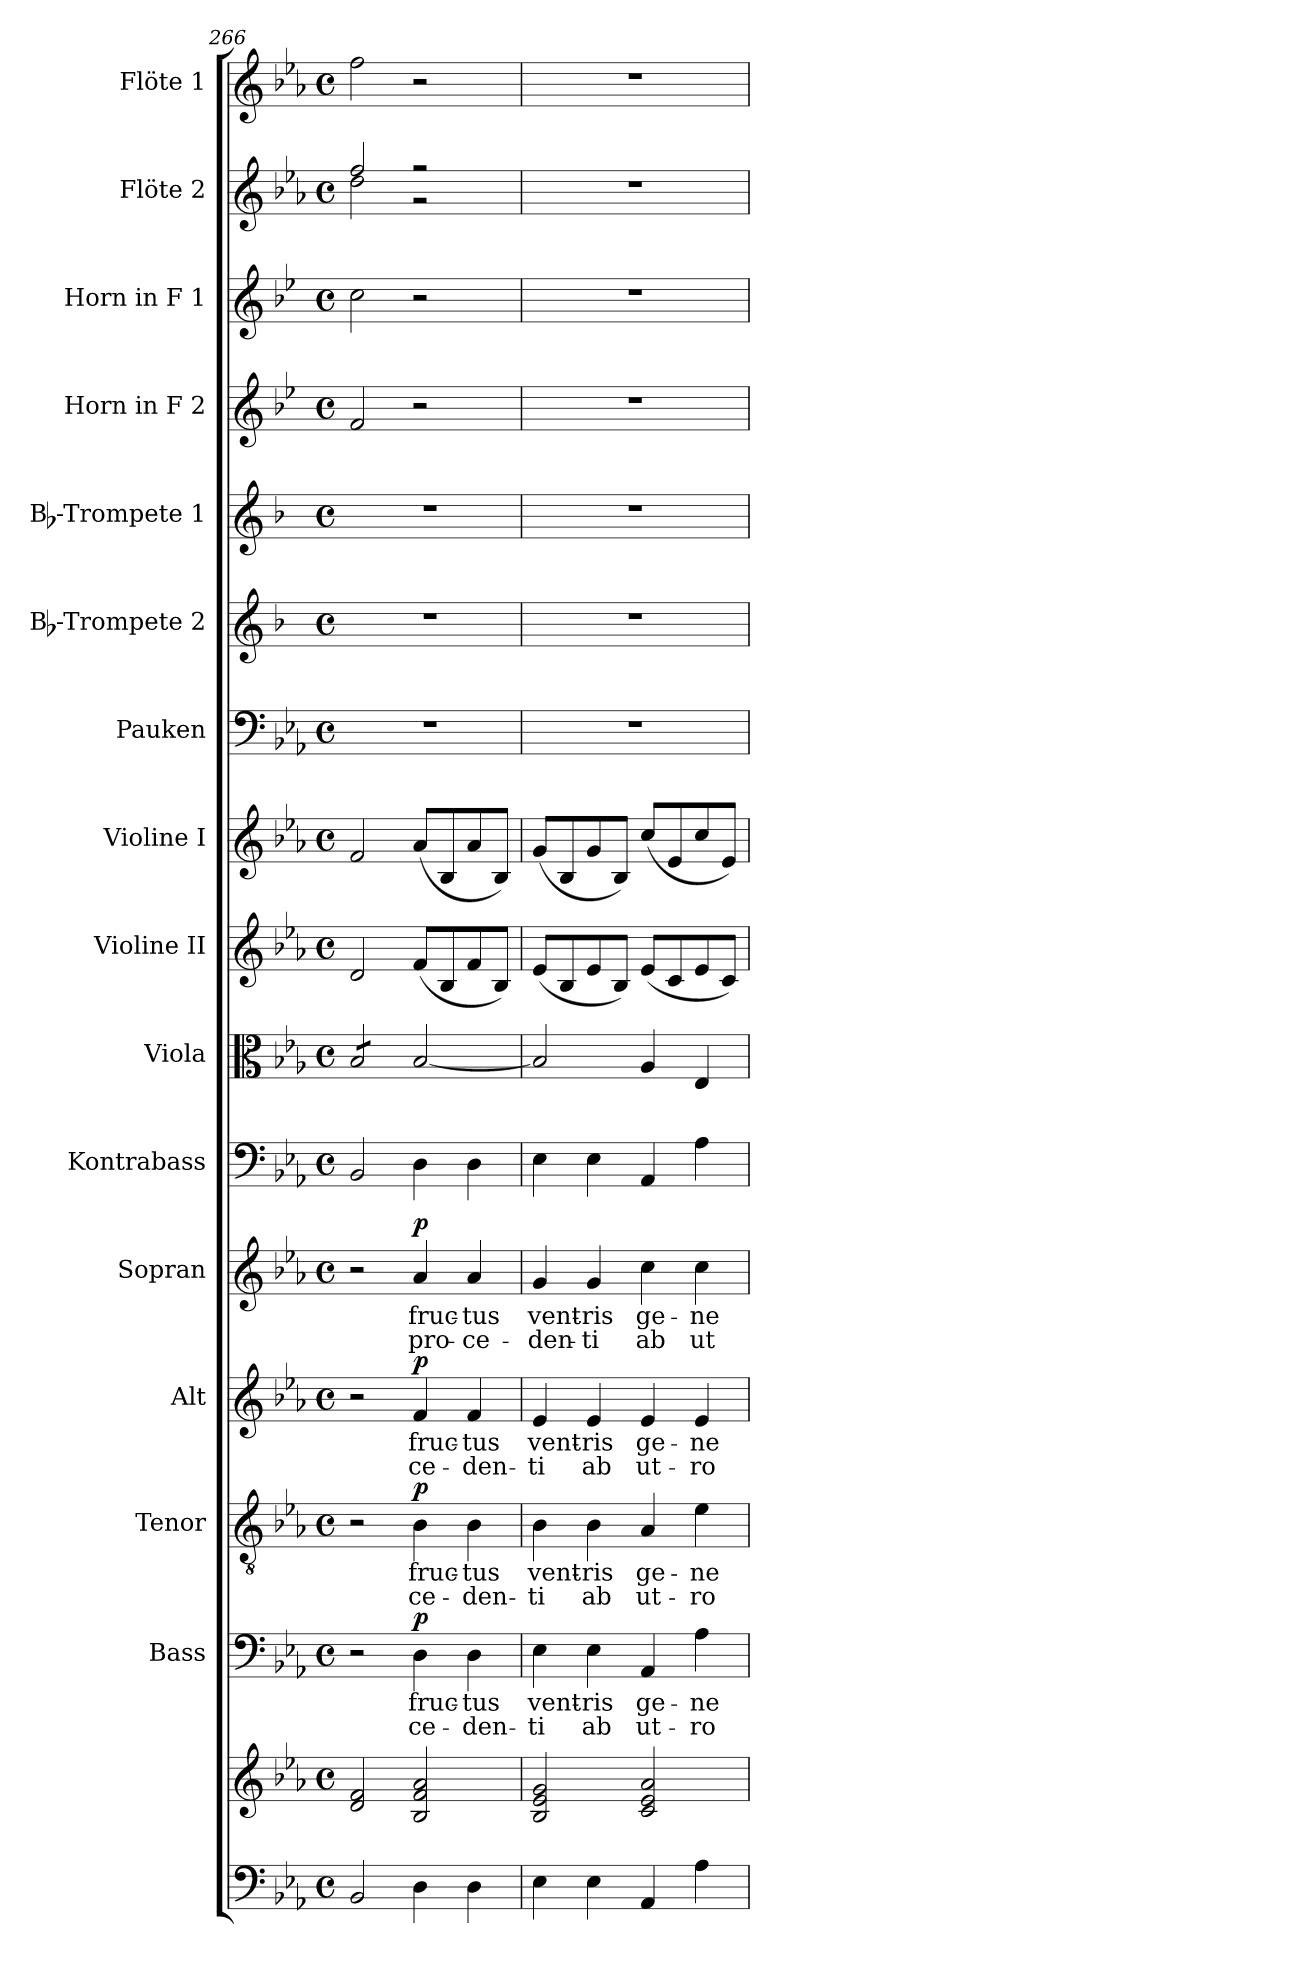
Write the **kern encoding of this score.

**kern	**kern	**kern	**text	**text	**dynam	**kern	**text	**text	**dynam	**kern	**text	**text	**dynam	**kern	**text	**text	**dynam	**kern	**kern	**kern	**kern	**kern	**kern	**kern	**kern	**kern	**kern	**kern
*part16	*part16	*part15	*part15	*part15	*part15	*part14	*part14	*part14	*part14	*part13	*part13	*part13	*part13	*part12	*part12	*part12	*part12	*part11	*part10	*part9	*part8	*part7	*part6	*part5	*part4	*part3	*part2	*part1
*staff17	*staff16	*staff15	*staff15	*staff15	*staff15	*staff14	*staff14	*staff14	*staff14	*staff13	*staff13	*staff13	*staff13	*staff12	*staff12	*staff12	*staff12	*staff11	*staff10	*staff9	*staff8	*staff7	*staff6	*staff5	*staff4	*staff3	*staff2	*staff1
*	*	*I"Bass	*	*	*	*I"Tenor	*	*	*	*I"Alt	*	*	*	*I"Sopran	*	*	*	*I"Kontrabass	*I"Viola	*I"Violine II	*I"Violine I	*I"Pauken	*I"Bb-Trompete 2	*I"Bb-Trompete 1	*I"Horn in F 2	*I"Horn in F 1	*I"Flöte 2	*I"Flöte 1
*	*	*I'B.	*	*	*	*I'T.	*	*	*	*I'A.	*	*	*	*I'S.	*	*	*	*I'Kb.	*I'Vla.	*I'Vl. II	*I'Vl. I	*I'Pk.	*I'Bb Trp. 2	*I'Bb Trp. 1	*	*	*I'Fl. 2	*I'Fl. 1
*clefF4	*clefG2	*clefF4	*	*	*	*clefGv2	*	*	*	*clefG2	*	*	*	*clefG2	*	*	*	*clefF4	*clefC3	*clefG2	*clefG2	*clefF4	*clefG2	*clefG2	*clefG2	*clefG2	*clefG2	*clefG2
*	*	*	*	*	*	*	*	*	*	*	*	*	*	*	*	*	*	*ITrd7c12	*	*	*	*	*ITrd1c2	*ITrd1c2	*ITrd4c7	*ITrd4c7	*	*
*k[b-e-a-]	*k[b-e-a-]	*k[b-e-a-]	*	*	*	*k[b-e-a-]	*	*	*	*k[b-e-a-]	*	*	*	*k[b-e-a-]	*	*	*	*k[b-e-a-]	*k[b-e-a-]	*k[b-e-a-]	*k[b-e-a-]	*k[b-e-a-]	*k[b-e-a-]	*k[b-e-a-]	*k[b-e-a-]	*k[b-e-a-]	*k[b-e-a-]	*k[b-e-a-]
*E-:	*E-:	*E-:	*	*	*	*E-:	*	*	*	*E-:	*	*	*	*E-:	*	*	*	*E-:	*E-:	*E-:	*E-:	*E-:	*E-:	*E-:	*E-:	*E-:	*E-:	*E-:
*M4/4	*M4/4	*M4/4	*	*	*	*M4/4	*	*	*	*M4/4	*	*	*	*M4/4	*	*	*	*M4/4	*M4/4	*M4/4	*M4/4	*M4/4	*M4/4	*M4/4	*M4/4	*M4/4	*M4/4	*M4/4
*met(c)	*met(c)	*met(c)	*	*	*	*met(c)	*	*	*	*met(c)	*	*	*	*met(c)	*	*	*	*met(c)	*met(c)	*met(c)	*met(c)	*met(c)	*met(c)	*met(c)	*met(c)	*met(c)	*met(c)	*met(c)
=266	=266	=266	=266	=266	=266	=266	=266	=266	=266	=266	=266	=266	=266	=266	=266	=266	=266	=266	=266	=266	=266	=266	=266	=266	=266	=266	=266	=266
*	*	*	*	*	*	*	*	*	*	*	*	*	*	*	*	*	*	*	*	*	*	*	*	*	*	*	*^	*
*	*	*	*	*	*	*	*	*	*	*	*	*	*	*	*	*	*	*	*tremolo	*	*	*	*	*	*	*	*	*	*
2BB-/	2d/ 2f/	2r	.	.	.	2r	.	.	.	2r	.	.	.	2r	.	.	.	2BBB-/	8B-/L	2d/	2f/	1r	1r	1r	2B-/	2f\	2ff/	2dd\	2ff\
.	.	.	.	.	.	.	.	.	.	.	.	.	.	.	.	.	.	.	8B-/	.	.	.	.	.	.	.	.	.	.
.	.	.	.	.	.	.	.	.	.	.	.	.	.	.	.	.	.	.	8B-/	.	.	.	.	.	.	.	.	.	.
.	.	.	.	.	.	.	.	.	.	.	.	.	.	.	.	.	.	.	8B-/J	.	.	.	.	.	.	.	.	.	.
*	*	*	*	*	*	*	*	*	*	*	*	*	*	*	*	*	*	*	*Xtremolo	*	*	*	*	*	*	*	*	*	*
!	!	!	!LO:LY:b	!LO:LY:b	!LO:DY:a	!	!LO:LY:b	!LO:LY:b	!LO:DY:a	!	!LO:LY:b	!LO:LY:b	!LO:DY:a	!	!LO:LY:b	!LO:LY:b	!LO:DY:a	!	!	!	!	!	!	!	!	!	!	!	!
4D\	2B-/ 2f/ 2a-/	4D\	fruc-	-ce-	p	4B-\	fruc-	-ce-	p	4f/	fruc-	-ce-	p	4a-/	fruc-	pro-	p	4DD\	[2B-/	(<8f/L	(<8a-/L	.	.	.	2r	2r	2r	2r	2r
.	.	.	.	.	.	.	.	.	.	.	.	.	.	.	.	.	.	.	.	8B-/	8B-/	.	.	.	.	.	.	.	.
!	!	!	!LO:LY:b	!LO:LY:b	!	!	!LO:LY:b	!LO:LY:b	!	!	!LO:LY:b	!LO:LY:b	!	!	!LO:LY:b	!LO:LY:b	!	!	!	!	!	!	!	!	!	!	!	!	!
4D\	.	4D\	-tus	-den-	.	4B-\	-tus	-den-	.	4f/	-tus	-den-	.	4a-/	-tus	-ce-	.	4DD\	.	8f/	8a-/	.	.	.	.	.	.	.	.
.	.	.	.	.	.	.	.	.	.	.	.	.	.	.	.	.	.	.	.	8B-/J)	8B-/J)	.	.	.	.	.	.	.	.
*	*	*	*	*	*	*	*	*	*	*	*	*	*	*	*	*	*	*	*	*	*	*	*	*	*	*	*v	*v	*
=267	=267	=267	=267	=267	=267	=267	=267	=267	=267	=267	=267	=267	=267	=267	=267	=267	=267	=267	=267	=267	=267	=267	=267	=267	=267	=267	=267	=267
!	!	!	!LO:LY:b	!LO:LY:b	!	!	!LO:LY:b	!LO:LY:b	!	!	!LO:LY:b	!LO:LY:b	!	!	!LO:LY:b	!LO:LY:b	!	!	!	!	!	!	!	!	!	!	!	!
4E-\	2B-/ 2e-/ 2g/	4E-\	vent-	-ti	.	4B-\	vent-	-ti	.	4e-/	vent-	-ti	.	4g/	vent-	-den-	.	4EE-\	2B-/]	(<8e-/L	(<8g/L	1r	1r	1r	1r	1r	1r	1r
.	.	.	.	.	.	.	.	.	.	.	.	.	.	.	.	.	.	.	.	8B-/	8B-/	.	.	.	.	.	.	.
!	!	!	!LO:LY:b	!LO:LY:b	!	!	!LO:LY:b	!LO:LY:b	!	!	!LO:LY:b	!LO:LY:b	!	!	!LO:LY:b	!LO:LY:b	!	!	!	!	!	!	!	!	!	!	!	!
4E-\	.	4E-\	-ris	ab	.	4B-\	-ris	ab	.	4e-/	-ris	ab	.	4g/	-ris	-ti	.	4EE-\	.	8e-/	8g/	.	.	.	.	.	.	.
.	.	.	.	.	.	.	.	.	.	.	.	.	.	.	.	.	.	.	.	8B-/J)	8B-/J)	.	.	.	.	.	.	.
!	!	!	!LO:LY:b	!LO:LY:b	!	!	!LO:LY:b	!LO:LY:b	!	!	!LO:LY:b	!LO:LY:b	!	!	!LO:LY:b	!LO:LY:b	!	!	!	!	!	!	!	!	!	!	!	!
4AA-/	2c/ 2e-/ 2a-/	4AA-/	ge-	ut-	.	4A-/	ge-	ut-	.	4e-/	ge-	ut-	.	4cc\	ge-	ab	.	4AAA-/	4A-/	(<8e-/L	(<8cc/L	.	.	.	.	.	.	.
.	.	.	.	.	.	.	.	.	.	.	.	.	.	.	.	.	.	.	.	8c/	8e-/	.	.	.	.	.	.	.
!	!	!	!LO:LY:b	!LO:LY:b	!	!	!LO:LY:b	!LO:LY:b	!	!	!LO:LY:b	!LO:LY:b	!	!	!LO:LY:b	!LO:LY:b	!	!	!	!	!	!	!	!	!	!	!	!
4A-\	.	4A-\	-ne-	-ro-	.	4e-\	-ne-	-ro-	.	4e-/	-ne-	-ro-	.	4cc\	-ne-	ut-	.	4AA-\	4E-/	8e-/	8cc/	.	.	.	.	.	.	.
.	.	.	.	.	.	.	.	.	.	.	.	.	.	.	.	.	.	.	.	8c/J)	8e-/J)	.	.	.	.	.	.	.
=	=	=	=	=	=	=	=	=	=	=	=	=	=	=	=	=	=	=	=	=	=	=	=	=	=	=	=	=
*-	*-	*-	*-	*-	*-	*-	*-	*-	*-	*-	*-	*-	*-	*-	*-	*-	*-	*-	*-	*-	*-	*-	*-	*-	*-	*-	*-	*-
